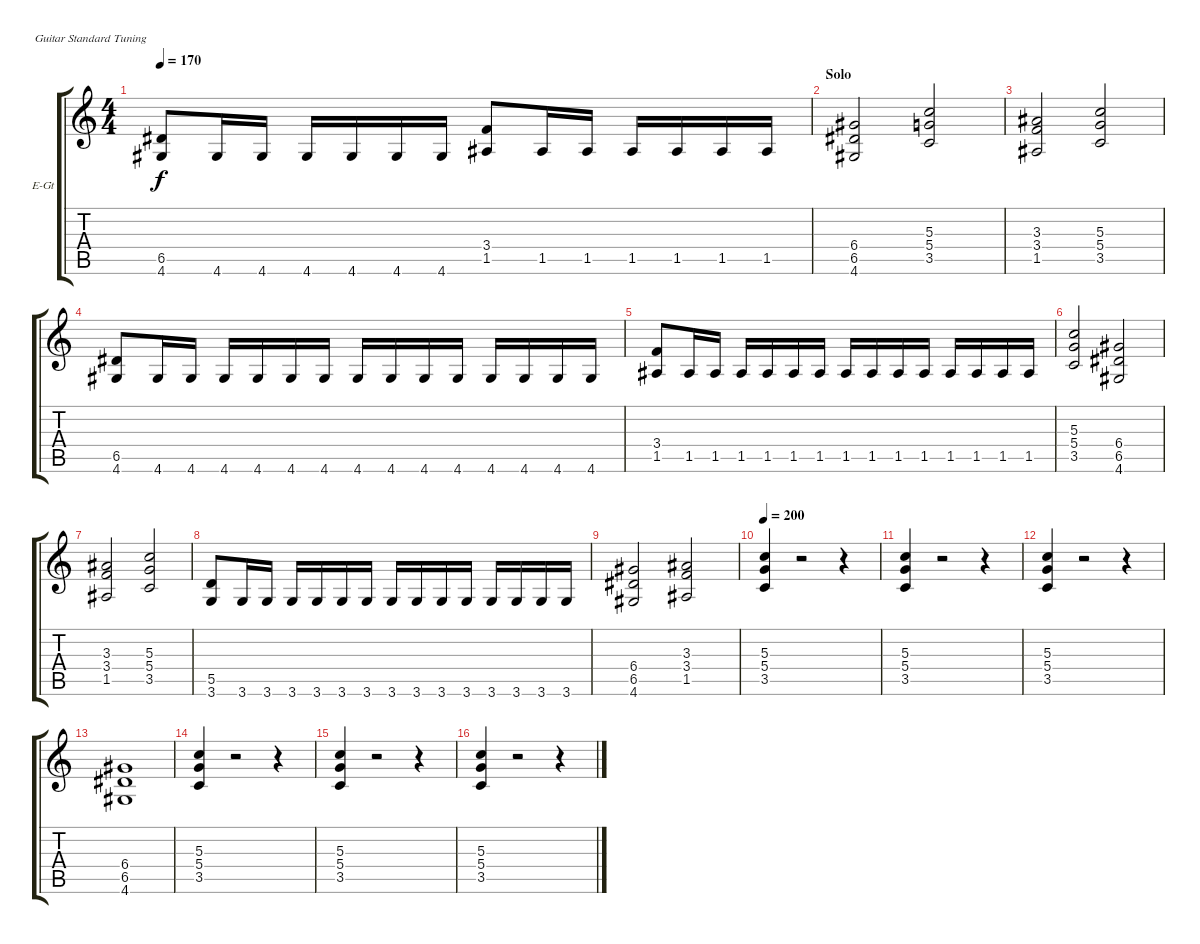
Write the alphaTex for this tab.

\bracketExtendMode groupsimilarinstruments
\firstSystemTrackNameOrientation horizontal
\otherSystemsTrackNameOrientation horizontal
\track ("Guitar 1 " "E-Gt") {instrument overdrivenguitar}
\staff {score tabs}
\tuning (E4 B3 G3 D3 A2 E2)
\ts (4 4)
\tempo 170
\clef g2
\ks aminor
(6.5 4.6).8{dy f} 4.6.16 4.6.16 4.6.16 4.6.16 4.6.16 4.6.16 (3.4 1.5).8 1.5.16 1.5.16 1.5.16 1.5.16 1.5.16 1.5.16 |
\section ("" "Solo")
(6.4 6.5 4.6).2 (5.3 5.4 3.5).2 |
(3.3 3.4 1.5).2 (5.3 5.4 3.5).2 |
(6.5 4.6).8 4.6.16 4.6.16 4.6.16 4.6.16 4.6.16 4.6.16 4.6.16 4.6.16 4.6.16 4.6.16 4.6.16 4.6.16 4.6.16 4.6.16 |
(3.4 1.5).8 1.5.16 1.5.16 1.5.16 1.5.16 1.5.16 1.5.16 1.5.16 1.5.16 1.5.16 1.5.16 1.5.16 1.5.16 1.5.16 1.5.16 |
(5.3 5.4 3.5).2 (6.4 6.5 4.6).2 |
(3.3 3.4 1.5).2 (5.3 5.4 3.5).2 |
(5.5 3.6).8 3.6.16 3.6.16 3.6.16 3.6.16 3.6.16 3.6.16 3.6.16 3.6.16 3.6.16 3.6.16 3.6.16 3.6.16 3.6.16 3.6.16 |
(6.4 6.5 4.6).2 (3.3 3.4 1.5).2 |
\section ("" "")
\tempo 200
(5.3 5.4 3.5).4 r.2 r.4 |
(5.3 5.4 3.5).4 r.2 r.4 |
(5.3 5.4 3.5).4 r.2 r.4 |
(6.4 6.5 4.6).1 |
(5.3 5.4 3.5).4 r.2 r.4 |
(5.3 5.4 3.5).4 r.2 r.4 |
(5.3 5.4 3.5).4 r.2 r.4
